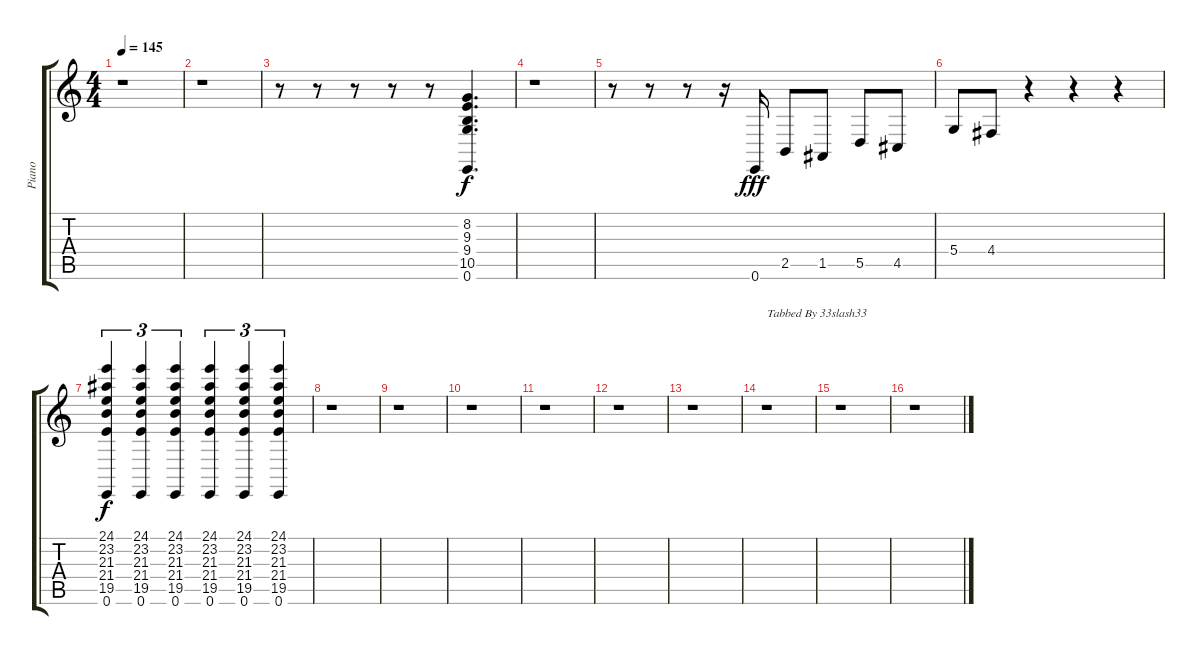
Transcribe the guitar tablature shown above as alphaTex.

\track ("Piano" "Piano") {instrument acousticgrandpiano}
\staff {score tabs}
\tuning (E4 B3 G3 D3 A2 E2) {hide}
\ts (4 4)
\tempo 145
\clef g2
\ks c
r.1{dy f} |
r.1 |
r.8 r.8 r.8 r.8 r.8 (8.2 9.3 9.4 10.5 0.6).4{d} |
r.1 |
r.8 r.8 r.8 r.16 0.6.16{dy fff} 2.5.8 1.5.8 5.5.8 4.5.8 |
5.4.8 4.4.8 r.4 r.4 r.4 |
(24.1 23.2 21.3 21.4 19.5 0.6).4{tu (3 2) dy f} (24.1 23.2 21.3 21.4 19.5 0.6).4{tu (3 2)} (24.1 23.2 21.3 21.4 19.5 0.6).4{tu (3 2)} (24.1 23.2 21.3 21.4 19.5 0.6).4{tu (3 2)} (24.1 23.2 21.3 21.4 19.5 0.6).4{tu (3 2)} (24.1 23.2 21.3 21.4 19.5 0.6).4{tu (3 2)} |
r.1 |
r.1 |
r.1 |
r.1 |
r.1 |
r.1 |
r.1{txt "Tabbed By 33slash33"} |
r.1 |
r.1
